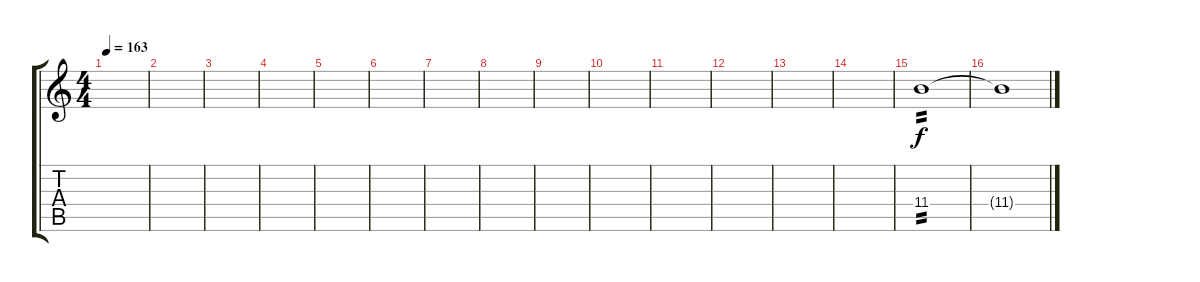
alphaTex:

\track "" {instrument overdrivenguitar}
\staff {score tabs}
\tuning (D4 A3 F3 C3 G2 C2) {hide}
\ts (4 4)
\tempo 163
\clef g2
\ks c
|
|
|
|
|
|
|
|
|
|
|
|
|
|
11.4.1{tp 2 volume 16} |
11.4{t}.1{dy f}
